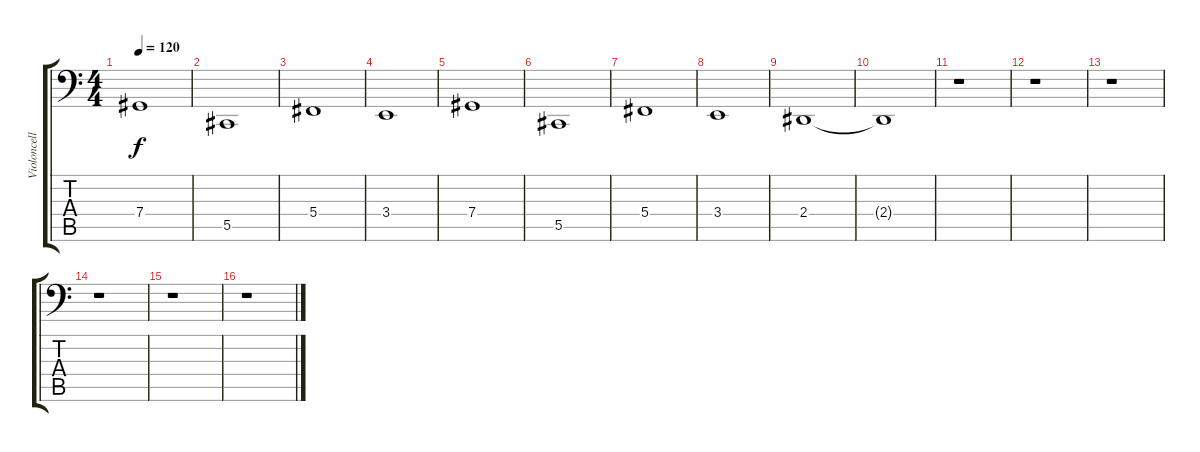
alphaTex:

\track ("Violoncello" "Violoncell") {instrument cello}
\staff {score tabs}
\tuning (Eb3 Bb2 Gb2 Db2 Ab1 Eb1) {hide}
\ts (4 4)
\tempo 120
\clef f4
\ks c
7.4.1{dy f} |
5.5.1 |
5.4.1 |
3.4.1 |
7.4.1 |
5.5.1 |
5.4.1 |
3.4.1 |
2.4.1 |
2.4{t}.1 |
r.1 |
r.1 |
r.1 |
r.1 |
r.1 |
r.1
